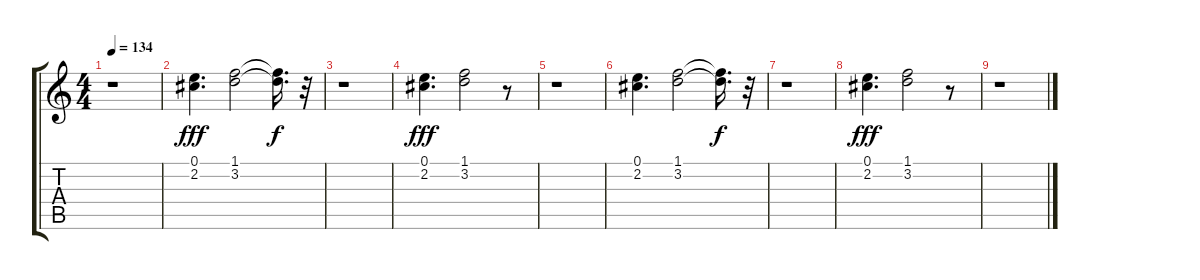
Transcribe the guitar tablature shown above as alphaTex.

\track "" {instrument electricguitarclean}
\staff {score tabs}
\tuning (E4 B3 G3 D3 A2 E2) {hide}
\ts (4 4)
\tempo 134
\clef g2
\ks c
r.1{dy f} |
(0.1 2.2).4{d dy fff} (1.1 3.2).2 (1.1{t} 3.2{t}).16{d dy f} r.32 |
r.1 |
(0.1 2.2).4{d dy fff} (1.1 3.2).2 r.8 |
r.1 |
(0.1 2.2).4{d} (1.1 3.2).2 (1.1{t} 3.2{t}).16{d dy f} r.32 |
r.1 |
(0.1 2.2).4{d dy fff} (1.1 3.2).2 r.8 |
r.1
